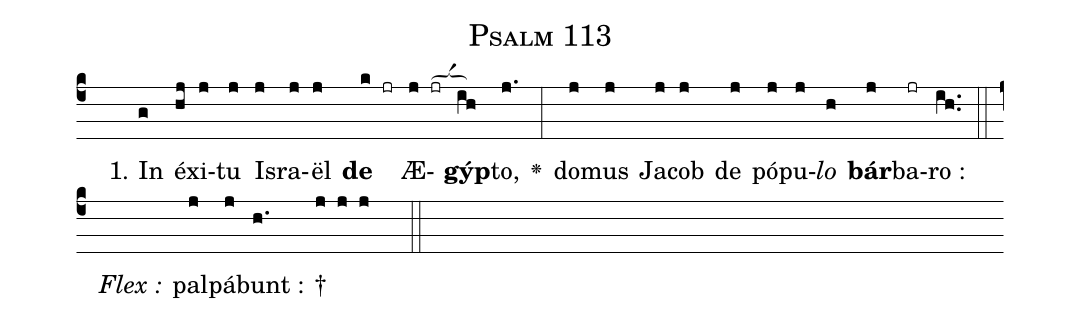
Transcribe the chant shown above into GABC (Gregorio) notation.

name: Psalm 113;
office-part: 5th psalm;
%%
% The syntax in this part is called gabc. Please refer to http://home.gna.org/gregorio/gabc/#basis

(c4)()() 1. In(g) éx(hj)i(j)tu(j) Is(j)ra(j)ël(j) <b>de</b>(k jr) Æ(j jr[ocba:1;6mm])<b>gýp</b>(ih)to,(j.) <v>\greheightstar</v>(:) do(j)mus(j) Ja(j)cob(j) de(j) pó(j)pu(j)<i>lo</i>(h) <b>bár</b>(j)ba(jr)ro :(ih..) (::)
<i>Flex :</i>()  pal(j)pá(j)bunt :(h.) †(j j j  ::)

%E(j) u(j) o(j) u(h) a(j) e.(ih..) (::)
